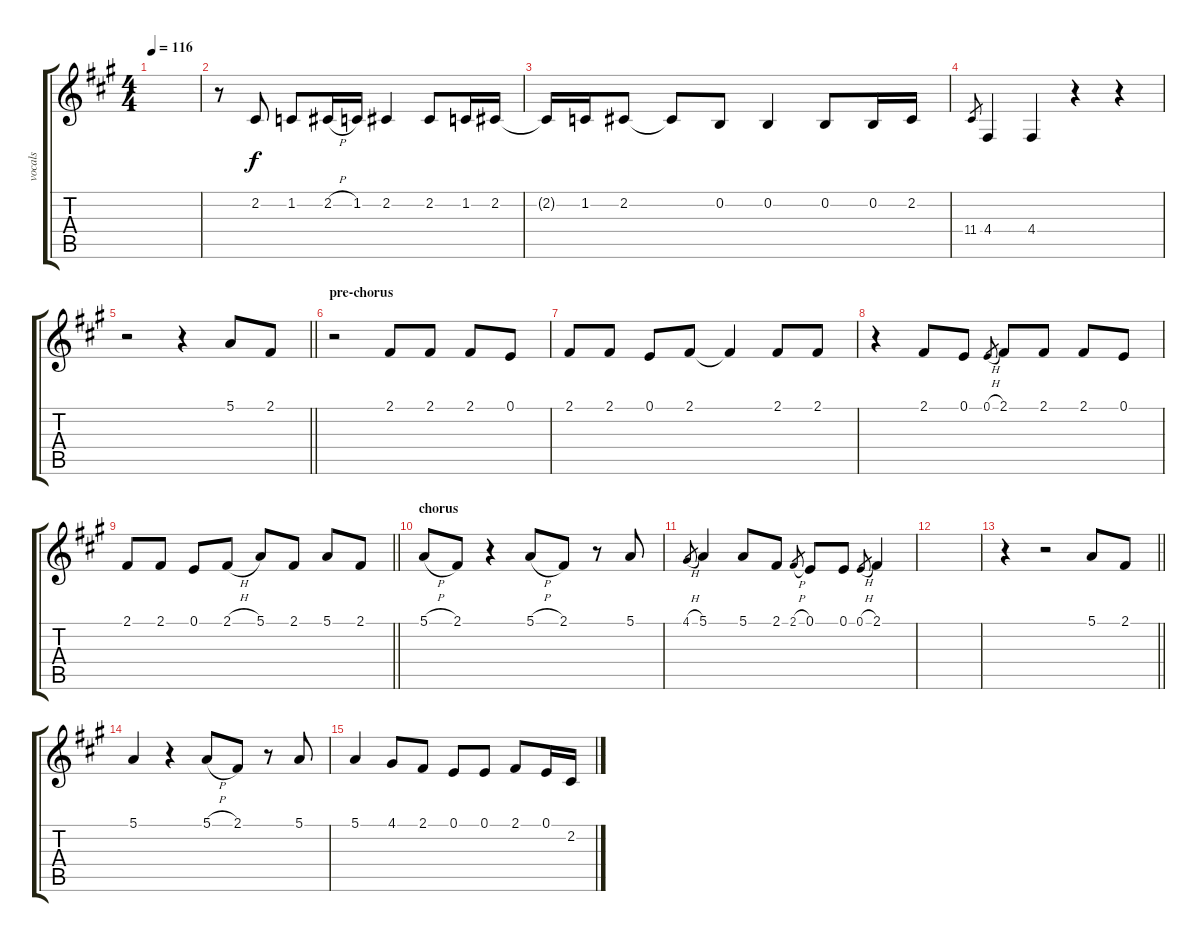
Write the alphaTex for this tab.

\track ("vocals" "vocals") {instrument lead2sawtooth}
\staff {score tabs}
\tuning (E4 B3 G3 D3 A2 E2) {hide}
\ts (4 4)
\tempo 116
\clef g2
\ks a
|
r.8 2.2.8 1.2.8 2.2{h}.16 1.2.16 2.2.4 2.2.8 1.2.16 2.2.16 |
2.2{t}.16 1.2.16 2.2.8 2.2{t}.8 0.2.8 0.2.4 0.2.8 0.2.16 2.2.16 |
11.4.8{gr} 4.4.4 4.4.4 r.4 r.4 |
\barLineRight lightlight
r.2 r.4 5.1.8 2.1.8 |
\section ("" "pre-chorus")
r.2 2.1.8 2.1.8 2.1.8 0.1.8 |
2.1.8 2.1.8 0.1.8 2.1.8 2.1{t}.4 2.1.8 2.1.8 |
r.4 2.1.8 0.1.8 0.1{h}.8{gr} 2.1.8 2.1.8 2.1.8 0.1.8 |
\barLineRight lightlight
2.1.8 2.1.8 0.1.8 2.1{h}.8 5.1.8 2.1.8 5.1.8 2.1.8 |
\section ("" "chorus")
5.1{h}.8 2.1.8 r.4 5.1{h}.8 2.1.8 r.8 5.1.8 |
4.1{h}.8{gr} 5.1.4 5.1.8 2.1.8 2.1{h}.8{gr} 0.1.8 0.1.8 0.1{h}.8{gr} 2.1.4 |
|
\barLineRight lightlight
r.4 r.2 5.1.8 2.1.8 |
5.1.4 r.4 5.1{h}.8 2.1.8 r.8 5.1.8 |
5.1.4 4.1.8 2.1.8 0.1.8 0.1.8 2.1.8 0.1.16 2.2.16
